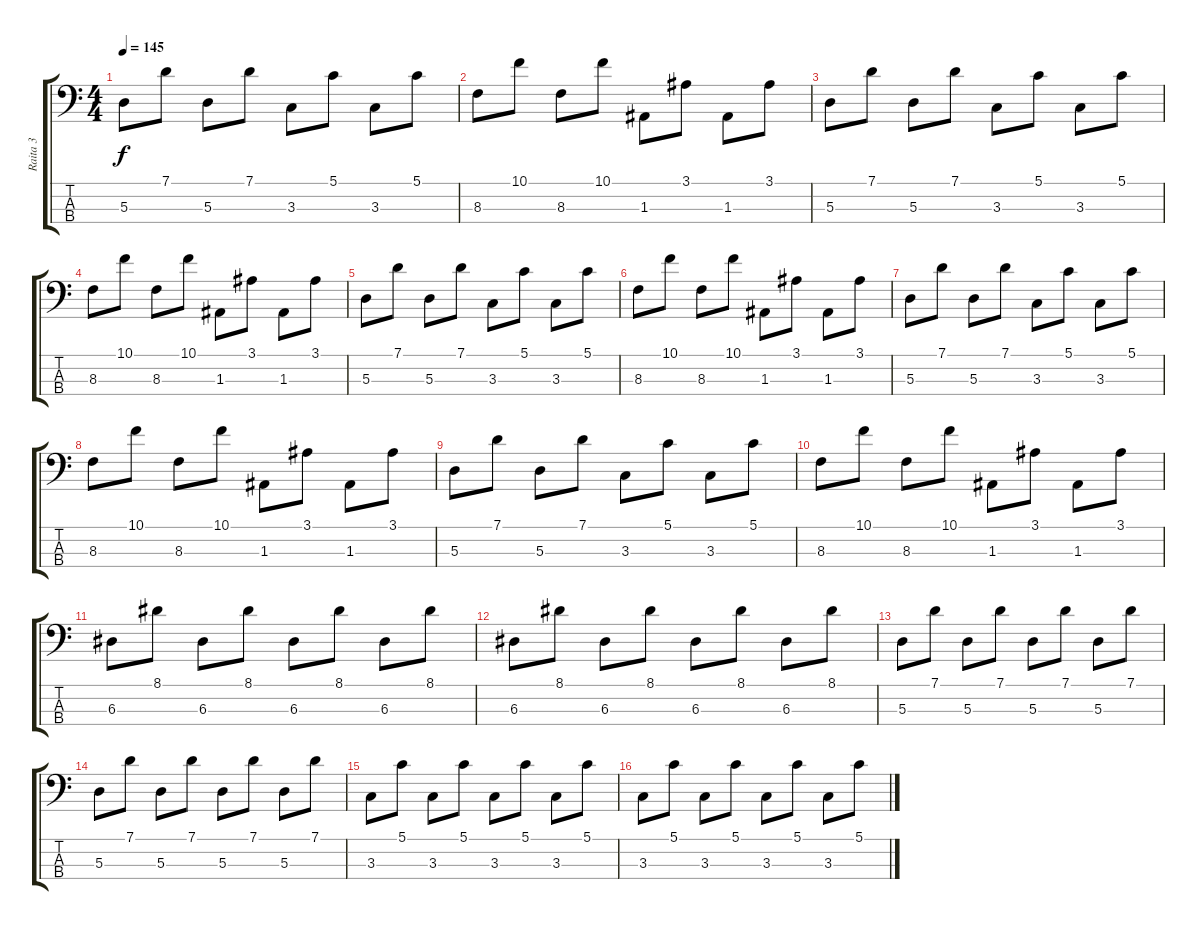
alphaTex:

\track ("Raita 3" "Raita 3") {instrument electricbassfinger}
\staff {score tabs}
\tuning (G2 D2 A1 E1) {hide}
\ts (4 4)
\tempo 145
\clef f4
\ks c
5.3.8{dy f} 7.1.8 5.3.8 7.1.8 3.3.8 5.1.8 3.3.8 5.1.8 |
8.3.8 10.1.8 8.3.8 10.1.8 1.3.8 3.1.8 1.3.8 3.1.8 |
5.3.8 7.1.8 5.3.8 7.1.8 3.3.8 5.1.8 3.3.8 5.1.8 |
8.3.8 10.1.8 8.3.8 10.1.8 1.3.8 3.1.8 1.3.8 3.1.8 |
5.3.8 7.1.8 5.3.8 7.1.8 3.3.8 5.1.8 3.3.8 5.1.8 |
8.3.8 10.1.8 8.3.8 10.1.8 1.3.8 3.1.8 1.3.8 3.1.8 |
5.3.8 7.1.8 5.3.8 7.1.8 3.3.8 5.1.8 3.3.8 5.1.8 |
8.3.8 10.1.8 8.3.8 10.1.8 1.3.8 3.1.8 1.3.8 3.1.8 |
5.3.8 7.1.8 5.3.8 7.1.8 3.3.8 5.1.8 3.3.8 5.1.8 |
8.3.8 10.1.8 8.3.8 10.1.8 1.3.8 3.1.8 1.3.8 3.1.8 |
6.3.8 8.1.8 6.3.8 8.1.8 6.3.8 8.1.8 6.3.8 8.1.8 |
6.3.8 8.1.8 6.3.8 8.1.8 6.3.8 8.1.8 6.3.8 8.1.8 |
5.3.8 7.1.8 5.3.8 7.1.8 5.3.8 7.1.8 5.3.8 7.1.8 |
5.3.8 7.1.8 5.3.8 7.1.8 5.3.8 7.1.8 5.3.8 7.1.8 |
3.3.8 5.1.8 3.3.8 5.1.8 3.3.8 5.1.8 3.3.8 5.1.8 |
3.3.8 5.1.8 3.3.8 5.1.8 3.3.8 5.1.8 3.3.8 5.1.8
